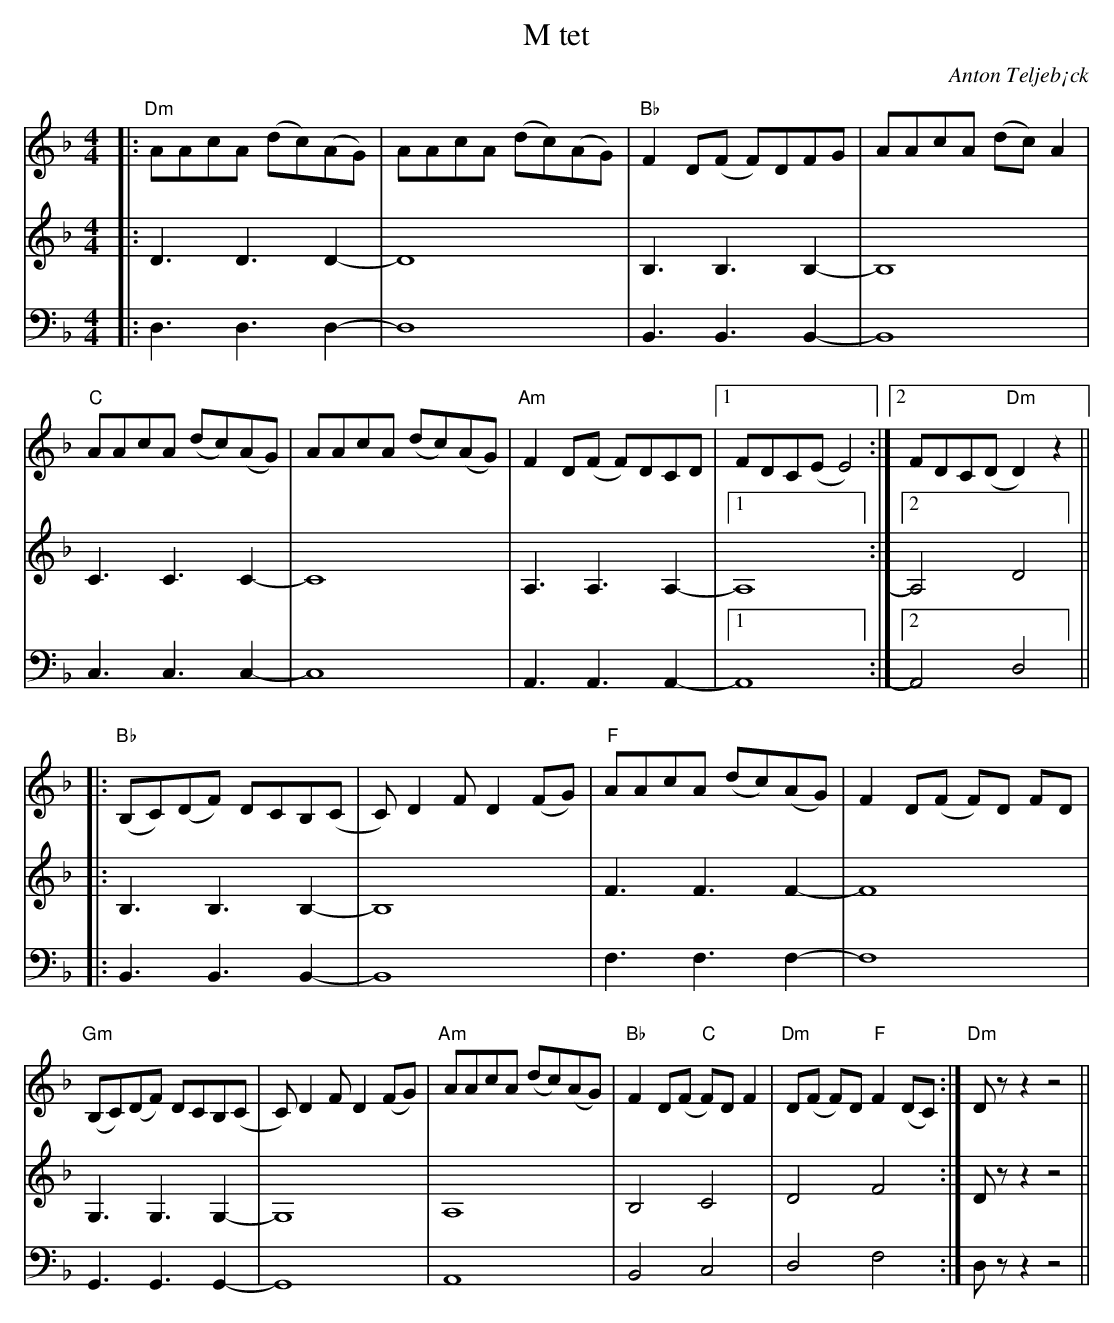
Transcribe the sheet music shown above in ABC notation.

X:1
T:M tet
C:Anton Teljeb¡ck
M:4/4
L:1/8
K:Dm
V:1
|: "Dm" AAcA (dc)(AG) | AAcA (dc)(AG) | "Bb" F2D(F F)DFG | AAcA (dc)A2 |
"C" AAcA (dc)(AG) | AAcA (dc)(AG) |"Am" F2D(F F)DCD |1 FDC(E E4) :|2 FDC(D "Dm"D2)z2 ||
|:"Bb"(B,C)(DF) DCB,(C | C)D2F D2(FG) |"F" AAcA (dc)(AG) | F2 D(F F)D FD |
"Gm" (B,C)(DF) DCB,(C | C)D2F D2(FG) |"Am" AAcA (dc)(AG) | "Bb" F2D(F "C" F)DF2 |"Dm"D(F F)D "F"F2 (DC):|"Dm"Dz z2 z4 ||
V:2
|:D3D3D2- |  D8 | B,3B,3B,2- | B,8 | C3C3C2- |  C8 | A,3A,3A,2- |1 A,8 :|2 A,4D4 ||
|: B,3B,3B,2- | B,8 | F3F3F2- | F8 | G,3G,3G,2- | G,8 | A,8 | B,4 C4 | D4 F4 :| Dz z2 z4 ||
V:3
|:D,3D,3D,2- |  D,8 | B,,3B,,3B,,2- | B,,8 | C,3C,3C,2- |  C,8 | A,,3A,,3A,,2- |1 A,,8 :|2 A,,4D,4 ||
|: B,,3B,,3B,,2- | B,,8 | F,3F,3F,2- | F,8 | G,,3G,,3G,,2- | G,,8 | A,,8 | B,,4 C,4 | D,4 F,4 :| D,z z2 z4 ||
